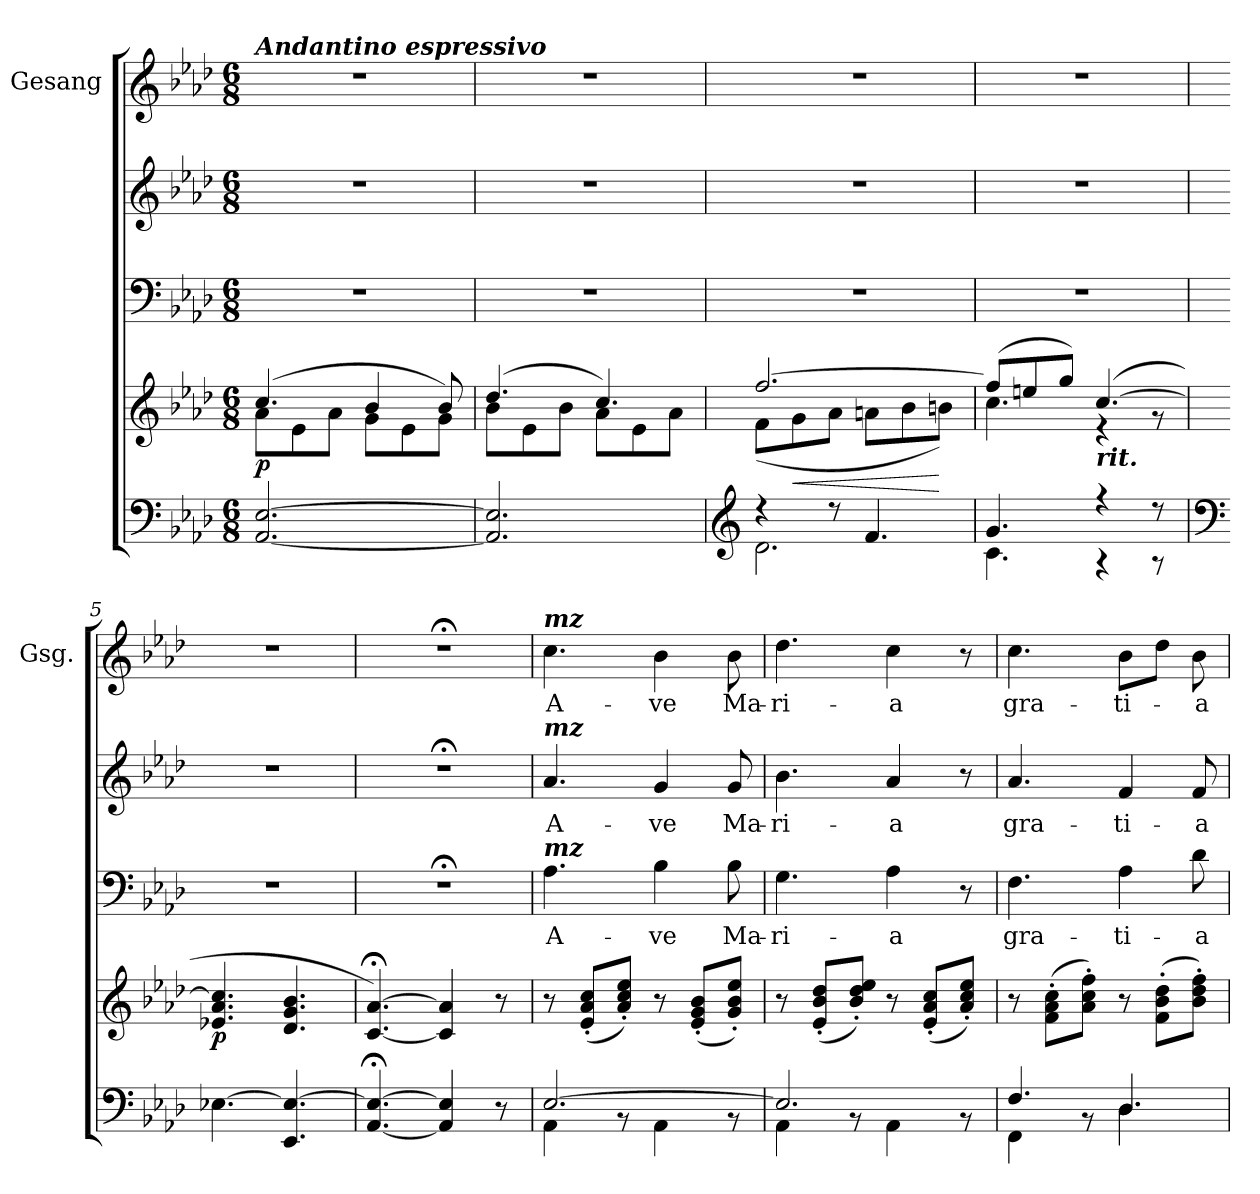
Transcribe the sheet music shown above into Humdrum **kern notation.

**kern	**kern	**dynam	**kern	**text	**kern	**text	**kern	**text
*part4	*part4	*part4	*part3	*part3	*part2	*part2	*part1	*part1
*staff5	*staff4	*staff4/5	*staff3	*staff3	*staff2	*staff2	*staff1	*staff1
*	*	*	*	*	*	*	*I"Gesang	*
*	*	*	*	*	*	*	*I'Gsg.	*
*clefF4	*clefG2	*	*clefF4	*	*clefG2	*	*clefG2	*
*k[b-e-a-d-]	*k[b-e-a-d-]	*	*k[b-e-a-d-]	*	*k[b-e-a-d-]	*	*k[b-e-a-d-]	*
*A-:	*A-:	*	*A-:	*	*A-:	*	*A-:	*
*M6/8	*M6/8	*	*M6/8	*	*M6/8	*	*M6/8	*
=1	=1	=1	=1	=1	=1	=1	=1	=1
*	*^	*	*	*	*	*	*	*
!	!	!	!	!	!	!	!	!LO:TX:a:Bi:t=Andantino espressivo	!
!	!	!	!LO:DY:b	!	!	!	!	!	!
[2.AA-/ [2.E-/	(4.cc/	8a-\L	p	2.r	.	2.r	.	2.r	.
.	.	8e-\	.	.	.	.	.	.	.
.	.	8a-\J	.	.	.	.	.	.	.
.	4b-/	8g\L	.	.	.	.	.	.	.
.	.	8e-\	.	.	.	.	.	.	.
.	8b-/)	8g\J	.	.	.	.	.	.	.
=2	=2	=2	=2	=2	=2	=2	=2	=2	=2
2.AA-/] 2.E-/]	(4.dd-/	8b-\L	.	2.r	.	2.r	.	2.r	.
.	.	8e-\	.	.	.	.	.	.	.
.	.	8b-\J	.	.	.	.	.	.	.
.	4.cc/)	8a-\L	.	.	.	.	.	.	.
.	.	8e-\	.	.	.	.	.	.	.
.	.	8a-\J	.	.	.	.	.	.	.
=3	=3	=3	=3	=3	=3	=3	=3	=3	=3
*clefG2	*	*	*	*	*	*	*	*	*
*^	*	*	*	*	*	*	*	*	*
4rcc	2.d-\	[>2.ff/	(>8f\L	.	2.r	.	2.r	.	2.r	.
!	!	!	!	!LO:HP:b	!	!	!	!	!	!
.	.	.	8g\	<	.	.	.	.	.	.
8r	.	.	8a-\J	.	.	.	.	.	.	.
4.f/	.	.	8an\L	.	.	.	.	.	.	.
.	.	.	8b-\	.	.	.	.	.	.	.
.	.	.	8bn\J)	[	.	.	.	.	.	.
=4	=4	=4	=4	=4	=4	=4	=4	=4	=4	=4
4.g/	4.c\	(>8ff/L]	4.cc\	.	2.r	.	2.r	.	2.r	.
.	.	8een/	.	.	.	.	.	.	.	.
.	.	8gg/J)	.	.	.	.	.	.	.	.
!	!	!LO:TX:b:Bi:t=rit.	!	!	!	!	!	!	!	!
4r	4r	([>4.cc/	4re	.	.	.	.	.	.	.
8r	8r	.	8rf	.	.	.	.	.	.	.
*v	*v	*	*	*	*	*	*	*	*	*
*	*v	*v	*	*	*	*	*	*	*
=5	=5	=5	=5	=5	=5	=5	=5	=5
*clefF4	*	*	*	*	*	*	*	*
*^	*^	*	*	*	*	*	*	*
!	!	!	!	!LO:DY:b	!	!	!	!	!	!
*v	*v	*	*	*	*	*	*	*	*	*
*	*v	*v	*	*	*	*	*	*	*
[4.E-X\	4.e-X/ 4.a-/ 4.cc/]	p	2.r	.	2.r	.	2.r	.
4.EE-/ 4.E-/_	4.d-/ 4.g/ 4.b-/	.	.	.	.	.	.	.
=6	=6	=6	=6	=6	=6	=6	=6	=6
!	!	!	!LO:N:vis=1	!	!LO:N:vis=1	!	!LO:N:vis=1	!
[4.AA-/;< 4.E-/_;<	[4.c/;< [4.a-/;<)	.	2.r;<	.	2.r;<	.	2.r;<	.
4AA-/] 4E-/]	4c/] 4a-/]	.	.	.	.	.	.	.
8r	8r	.	.	.	.	.	.	.
=7	=7	=7	=7	=7	=7	=7	=7	=7
*^	*	*	*	*	*	*	*	*
!	!	!	!	!	!	!	!	!LO:TX:a:Bi:t=mz	!
!	!	!	!	!	!	!LO:TX:a:Bi:t=mz	!	!	!
!	!	!	!	!LO:TX:a:Bi:t=mz	!	!	!	!	!
!	!	!	!	!	!LO:LY:b	!	!LO:LY:b	!	!LO:LY:b
[>2.E-/	4AA-\	8r	.	4.A-\	A-	4.a-/	A-	4.cc\	A-
.	.	(<8e-/'< 8a-/'< 8cc/'<L	.	.	.	.	.	.	.
.	8rAA	8a-/'< 8cc/'< 8ee-/'<J)	.	.	.	.	.	.	.
!	!	!	!	!	!LO:LY:b	!	!LO:LY:b	!	!LO:LY:b
.	4AA-\	8r	.	4B-\	-ve	4g/	-ve	4b-\	-ve
.	.	(<8e-/'< 8g/'< 8b-/'<L	.	.	.	.	.	.	.
!	!	!	!	!	!LO:LY:b	!	!LO:LY:b	!	!LO:LY:b
.	8rAA	8g/'< 8b-/'< 8ee-/'<J)	.	8B-\	Ma-	8g/	Ma-	8b-\	Ma-
!!LO:LB:g=z
=8	=8	=8	=8	=8	=8	=8	=8	=8	=8
!	!	!	!	!	!LO:LY:b	!	!LO:LY:b	!	!LO:LY:b
2.E-/]	4AA-\	8r	.	4.G\	-ri-	4.b-\	-ri-	4.dd-\	-ri-
.	.	(<8e-/'< 8b-/'< 8dd-/'<L	.	.	.	.	.	.	.
.	8rAA	8b-/'< 8dd-/'< 8ee-/'<J)	.	.	.	.	.	.	.
!	!	!	!	!	!LO:LY:b	!	!LO:LY:b	!	!LO:LY:b
.	4AA-\	8r	.	4A-\	-a	4a-/	-a	4cc\	-a
.	.	(<8e-/'< 8a-/'< 8cc/'<L	.	.	.	.	.	.	.
.	8rAA	8a-/'< 8cc/'< 8ee-/'<J)	.	8r	.	8r	.	8r	.
=9	=9	=9	=9	=9	=9	=9	=9	=9	=9
!	!	!	!	!	!LO:LY:b	!	!LO:LY:b	!	!LO:LY:b
4.F/	4FF\	8r	.	4.F\	gra-	4.a-/	gra-	4.cc\	gra-
.	.	(>8f\'> 8a-\'> 8cc\'>L	.	.	.	.	.	.	.
.	8rAA	8a-\'> 8cc\'> 8ff\'>J)	.	.	.	.	.	.	.
!	!	!	!	!	!LO:LY:b	!	!LO:LY:b	!	!LO:LY:b
4.D-/	4.D-\	8r	.	4A-\	-ti-	4f/	-ti-	8b-\L	-ti-
.	.	(>8f\'> 8b-\'> 8dd-\'>L	.	.	.	.	.	8dd-\J	.
!	!	!	!	!	!LO:LY:b	!	!LO:LY:b	!	!LO:LY:b
.	.	8b-\'> 8dd-\'> 8ff\'>J)	.	8d-\	-a	8f/	-a	8b-\	-a
*v	*v	*	*	*	*	*	*	*	*
=	=	=	=	=	=	=	=	=
*-	*-	*-	*-	*-	*-	*-	*-	*-
